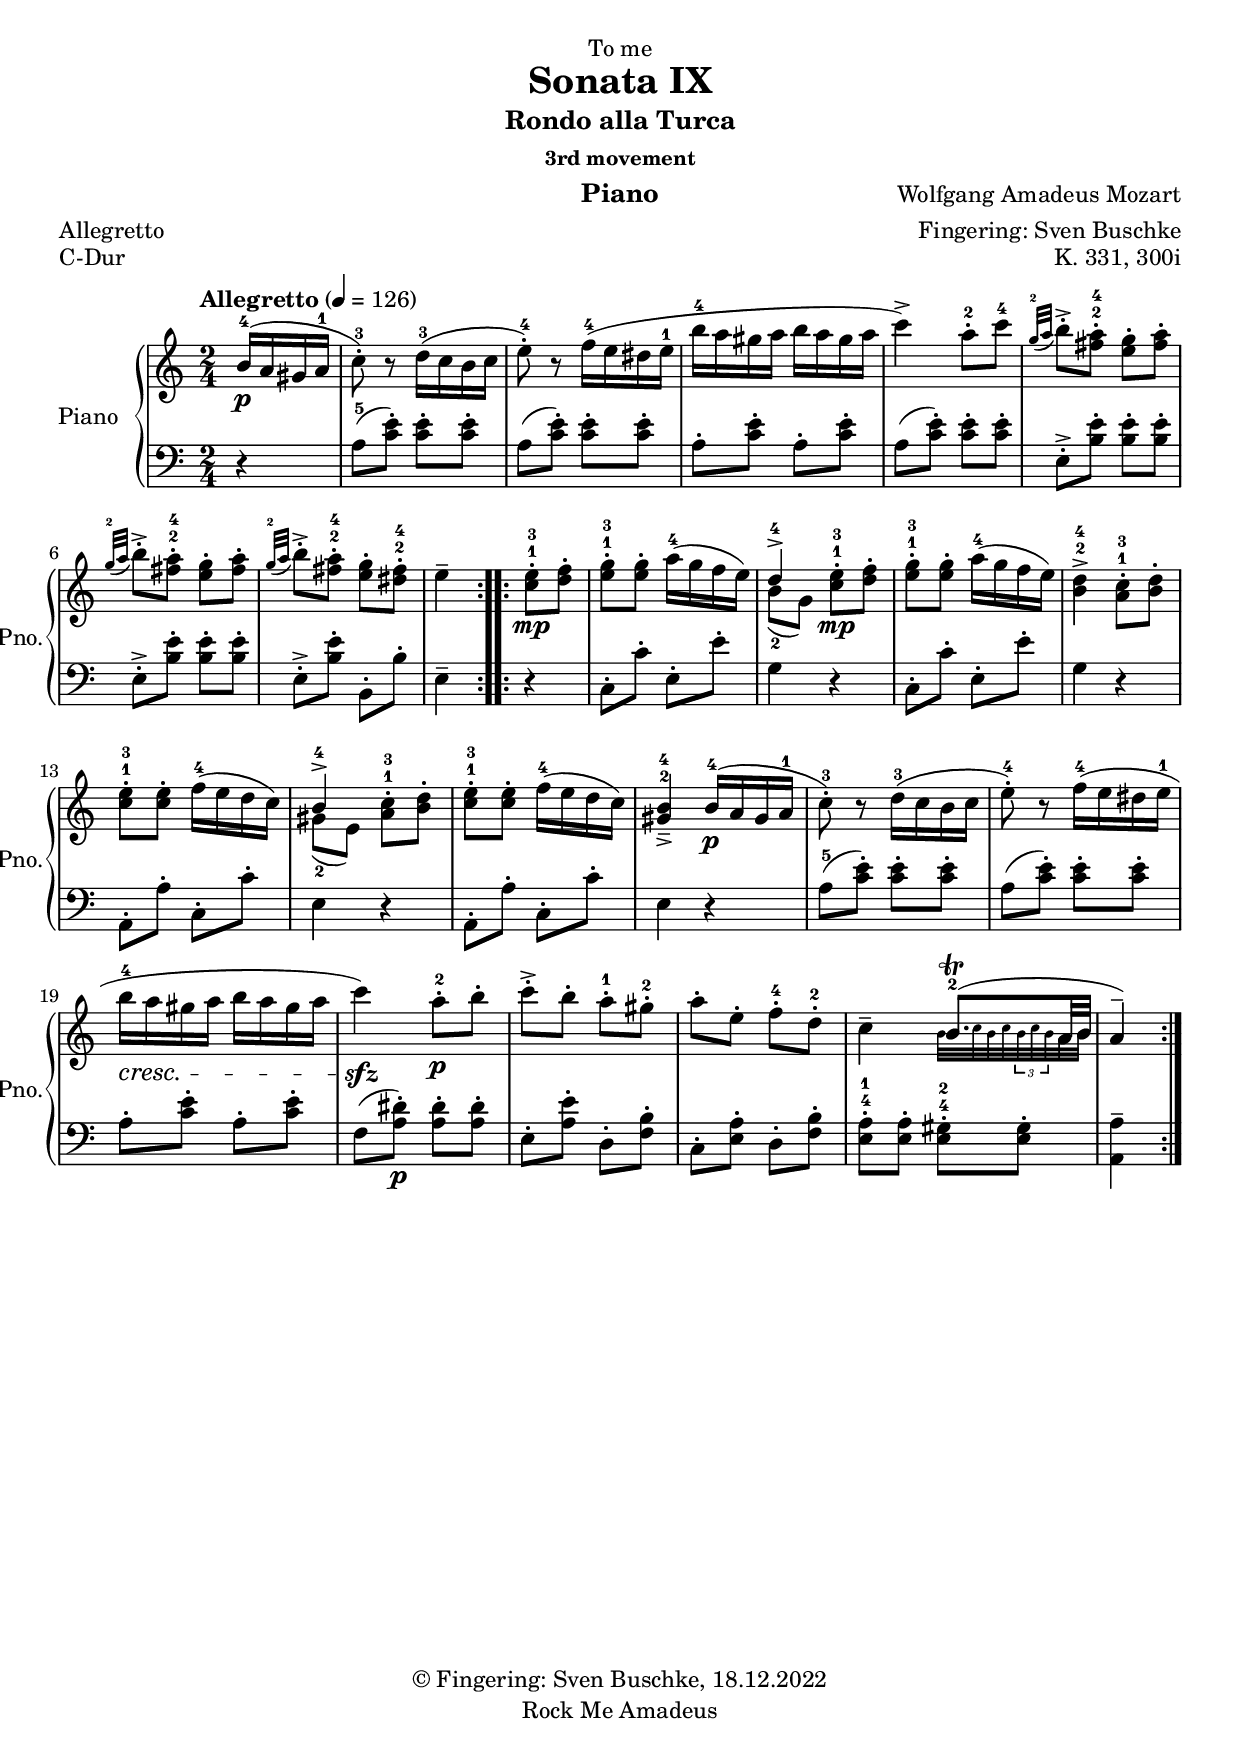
\version "2.22.2"
\language "english"

\include "articulate.ly"

\header {
  dedication = "To me"
  title = "Sonata IX"
  subtitle = ""
  subsubtitle = ""
  instrument = "Piano"
  composer = "Wolfgang Amadeus Mozart"
  arranger = "Fingering: Sven Buschke"
  poet = ""
  meter = ""
  piece = ""
  opus = "K. 331, 300i"
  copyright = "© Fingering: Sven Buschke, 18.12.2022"
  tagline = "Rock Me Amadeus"
}

\paper {
  #(set-paper-size "a4")
}

\layout {
  \context {
    \Voice
    \consists "Melody_engraver"
    \override Stem #'neutral-direction = #'()
  }
}

%%%%%%%%%%%%%%%%%%%%%%%%%%%%%%%%%
% 1st movement: Andante grazioso
%%%%%%%%%%%%%%%%%%%%%%%%%%%%%%%%%

globalA = {
  \key c \major
  \time 4/4
  \tempo "Andante grazioso" 4=100
}

scoreARight = \relative c'' {
  \globalA
  % Music follows here.

}

scoreALeft = \relative c' {
  \globalA
  % Music follows here.

}

% \bookpart {
%   \score {
%     \new PianoStaff \with {
%       instrumentName = "Piano"
%       shortInstrumentName = "Pno."
%     } <<
%       \new Staff = "right" \with {
%         midiInstrument = "acoustic grand"
%       } \scoreARight
%       \new Staff = "left" \with {
%         midiInstrument = "acoustic grand"
%       } { \clef bass \scoreALeft }
%     >>
%     \layout { }
%     \midi { }
%   }
% }


%%%%%%%%%%%%%%%%%%%%%%%%%%%%%%%%%
% 2nd movement: Menuetto
%%%%%%%%%%%%%%%%%%%%%%%%%%%%%%%%%

globalB = {
  \key c \major
  \time 4/4
  \tempo "Andante grazioso" 4=100
}

scoreBRight = \relative c'' {
  \globalB
  % Music follows here.

}

scoreBLeft	 = \relative c' {
  \globalB
  % Music follows here.

}

% \bookpart {
%   \score {
%     \new PianoStaff \with {
%       instrumentName = "Piano"
%       shortInstrumentName = "Pno."
%     } <<
%       \new Staff = "right" \with {
%         midiInstrument = "acoustic grand"
%       } \scoreBRight
%       \new Staff = "left" \with {
%         midiInstrument = "acoustic grand"
%       } { \clef bass \scoreBLeft }
%     >>
%     \layout { }
%     \midi { }
%   }
% }

%%%%%%%%%%%%%%%%%%%%%%%%%%%%%%%%%
% 3rd movement: Alla turca
%%%%%%%%%%%%%%%%%%%%%%%%%%%%%%%%%

globalC = {
  \key c \major
  \time 2/4
  \tempo "Allegretto" 4=126
}

scoreCRightA = \relative c'' {
  \globalC
  \set fingeringOrientations = #'(up)
  % Music follows here.
  \partial 4
  b16-4\p( a gs a-1|
  c8-.-3) r d16-3( c b c|
  e8-.-4) r f16-4( e ds e-1|
  b'-4 a gs a b a gs a|
  c4->) a8-.-2 c-4|
  \appoggiatura {g32-2 a} b8-.-> <fs-2 a-4>-. <e g>-. <fs a>-.|
  \appoggiatura {g32-2 a} b8-.-> <fs-2 a-4>-. <e g>-. <fs a>-.|
  \appoggiatura {g32-2 a} b8-.-> <fs-2 a-4>-. <e g>-. <ds-2 fs-4>-.|
  e4--
}

scoreCRightB = \relative c'' {
  \set fingeringOrientations = #'(up)
  % Music follows here.
  \partial 4
  <c-1 e-3>8-.\mp <d f>-.|
  <e-1 g-3>-. <e g>-. a16-4( g f e)|
  <<{d4->-4}\\{b8-2( g)}>>  <c-1 e-3>8-.\mp <d f>-.|
  <e-1 g-3>-. <e g>-. a16-4( g f e)|
  <b-2 d-4>4-> <a-1 c-.-3>8 <b d-.>|
  <c-1 e-3-.> <c e-.> f16-4( e d c)|
  <<{b4->-4}\\{gs8-2( e)}>> <a-1 c-.-3>8 <b d-.>|
  <c-1 e-3-.> <c e-.> f16-4( e d c)|
  <gs---2 b->-4>4 b16-4\p( a gs a-1|
  c8-.-3) r d16-3( c b c|
  e8-.-4) r f16-4( e ds e-1|
  b'\cresc-4 a gs a b a gs a|
  c4\sfz) a8-.-2\p b-.|
  c->-. b-. a-.-1 gs-.-2|
  a-. e-. f-.-4 d-.-2|
  c4-- <<{b8.\trill-2( a32 b| a4--)}\\{\magnifyMusic 0.63 {b32 c b c \tuplet 3/2 { b c b } a32 b|s4}}>>|
}

scoreCRightC = \relative c'' {
  \set fingeringOrientations = #'(up)
  % Music follows here.
}

scoreCRightD = \relative c'' {
  \set fingeringOrientations = #'(up)
  % Music follows here.
}

scoreCRightE = \relative c'' {
  \set fingeringOrientations = #'(up)
  % Music follows here.
}

scoreCRightF = \relative c'' {
  \set fingeringOrientations = #'(up)
  % Music follows here.
}

scoreCRightG = \relative c'' {
  \set fingeringOrientations = #'(up)
  % Music follows here.
}

scoreCRightH = \relative c'' {
  \set fingeringOrientations = #'(up)
  % Music follows here.
}

scoreCRightI = \relative c'' {
  \set fingeringOrientations = #'(up)
  % Music follows here.
}

scoreCRightJ = \relative c'' {
  \set fingeringOrientations = #'(up)
  % Music follows here.
}


scoreCLeftA = \relative c' {
  \globalC
  \set fingeringOrientations = #'(up)
  % Music follows here.
  r4|
  a8-5( <c e>8-.) 8-. 8-.
  a( <c e>8-.) 8-. 8-.
  a-. <c e>8-. a-. <c e>-.
  a( <c e>8-.) 8-. 8-.
  e,-.-> <b' e>8-. 8-. 8-.
  e,-.-> <b' e>8-. 8-. 8-.
  e,-.-> <b' e>8-. b,-. b'8-.
  e,4--
}

scoreCLeftB = \relative c' {
  \set fingeringOrientations = #'(up)
  % Music follows here.
  \partial 4
  r4|
  c,8-. c'-. e,-. e'-.|
  g,4 r|
  c,8-. c'-. e,-. e'-.|
  g,4 r|
  a,8-. a'-. c,-. c'-.|
  e,4 r|
  a,8-. a'-. c,-. c'-.|
  e,4 r|
  a8-5( <c e>8-.) 8-. 8-.|
  a( <c e>8-.) 8-. 8-.|
  a-. <c e>8-. a-. <c e>-.|
  f,( <a ds-.>\p) <a ds-.> <a ds-.>|
  e-. <a e'-.> d,-. <f b-.>|
  c-. <e a-.> d-. <f b-.>
  <e-4 a-.-1> <e a-.> <e-4 gs-.-2> <e gs-.>|
  <a, a'-->4
}

scoreCLeftC = \relative c' {
  \set fingeringOrientations = #'(up)
  % Music follows here.
}

scoreCLeftD = \relative c' {
  \set fingeringOrientations = #'(up)
  % Music follows here.
}

scoreCLeftE = \relative c' {
  \set fingeringOrientations = #'(up)
  % Music follows here.
}

scoreCLeftF = \relative c' {
  \set fingeringOrientations = #'(up)
  % Music follows here.
}

scoreCLeftG = \relative c' {
  \set fingeringOrientations = #'(up)
  % Music follows here.
}

scoreCLeftH = \relative c' {
  \set fingeringOrientations = #'(up)
  % Music follows here.
}

scoreCLeftI = \relative c' {
  \set fingeringOrientations = #'(up)
  % Music follows here.
}

scoreCLeftJ = \relative c' {
  \set fingeringOrientations = #'(up)
  % Music follows here.
}

claveC = \new DrumStaff {\drummode { \globalC <<{hh8 cl hh cl}\\{bd4 sn}>>}}

scoreC =     \new PianoStaff \with {
  instrumentName = "Piano"
  shortInstrumentName = "Pno."
} <<
  \new Staff = "right" \with {
    midiInstrument = "acoustic grand"
  } {\repeat volta 2 {\scoreCRightA}
    \repeat volta 2 {\scoreCRightB}
    \repeat volta 2 {\scoreCRightC}
    \repeat volta 2 {\scoreCRightD}
    \repeat volta 2 {\scoreCRightE}
    \repeat volta 2 {\scoreCRightF}
    \repeat volta 2 {\scoreCRightG}
    \repeat volta 2 {\scoreCRightH}
    \repeat volta 2 {\scoreCRightI}
    \repeat volta 2 {\scoreCRightJ}}
  \new Staff = "left" \with {
    midiInstrument = "acoustic grand"
  } { \clef bass {\repeat volta 2 {\scoreCLeftA}
    \repeat volta 2 {\scoreCLeftB}
    \repeat volta 2 {\scoreCLeftC}
    \repeat volta 2 {\scoreCLeftD}
    \repeat volta 2 {\scoreCLeftE}
    \repeat volta 2 {\scoreCLeftF}
    \repeat volta 2 {\scoreCLeftG}
    \repeat volta 2 {\scoreCLeftH}
    \repeat volta 2 {\scoreCLeftI}
    \repeat volta 2 {\scoreCLeftJ}
  } }
>>


\bookpart {
\header {
%  dedication = "NN"
%  title = "Sonata IX"
  subtitle = "Rondo alla Turca"
 subsubtitle = "3rd movement"
%  instrument = "Piano"
%  composer = "Wolfgang Amadeus Mozart"
%  arranger = "Sven Buschke"
%  poet = "NN"
  meter = "Allegretto"
  piece = "C-Dur"
%  opus = "K. 331, 300i"
%  copyright = "Sven Buschke"
%  tagline = "NN"
}

  \score {
    {
      %      \claveC
      \scoreC
    }
    \layout { }
    %    \midi { }
  }
  \score {
    \unfoldRepeats{
      {
        \claveC
        \articulate <<
          \scoreC
        >>
      }
    }
    %    \layout { }
    \midi { }
  }
}
